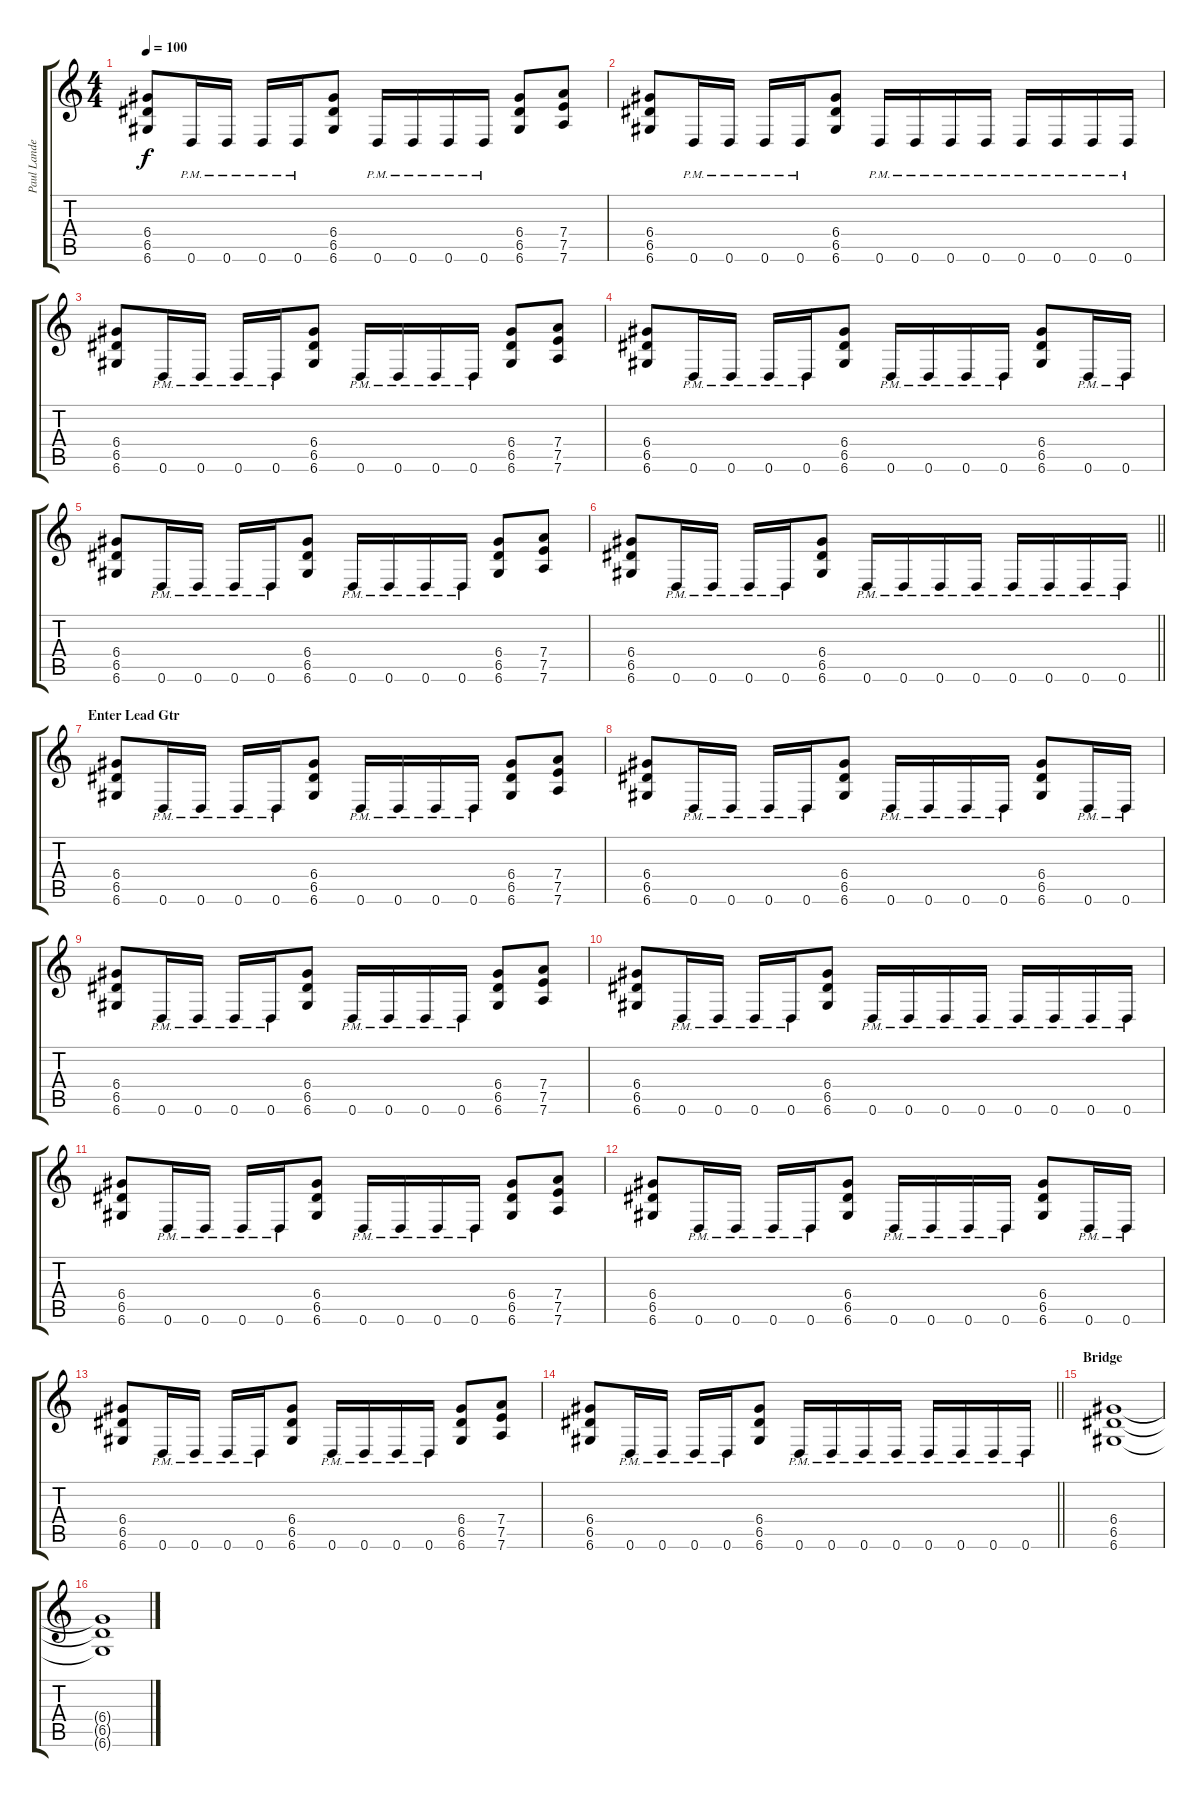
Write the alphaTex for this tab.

\track ("Paul Landers" "Paul Lande") {instrument distortionguitar}
\staff {score tabs}
\tuning (E4 B3 G3 D3 A2 D2) {hide}
\ts (4 4)
\tempo 100
\clef g2
\ks c
(6.4 6.5 6.6).8{dy f} 0.6{pm}.16 0.6{pm}.16 0.6{pm}.16 0.6{pm}.16 (6.4 6.5 6.6).8 0.6{pm}.16 0.6{pm}.16 0.6{pm}.16 0.6{pm}.16 (6.4 6.5 6.6).8 (7.4 7.5 7.6).8 |
(6.4 6.5 6.6).8 0.6{pm}.16 0.6{pm}.16 0.6{pm}.16 0.6{pm}.16 (6.4 6.5 6.6).8 0.6{pm}.16 0.6{pm}.16 0.6{pm}.16 0.6{pm}.16 0.6{pm}.16 0.6{pm}.16 0.6{pm}.16 0.6{pm}.16 |
(6.4 6.5 6.6).8 0.6{pm}.16 0.6{pm}.16 0.6{pm}.16 0.6{pm}.16 (6.4 6.5 6.6).8 0.6{pm}.16 0.6{pm}.16 0.6{pm}.16 0.6{pm}.16 (6.4 6.5 6.6).8 (7.4 7.5 7.6).8 |
(6.4 6.5 6.6).8 0.6{pm}.16 0.6{pm}.16 0.6{pm}.16 0.6{pm}.16 (6.4 6.5 6.6).8 0.6{pm}.16 0.6{pm}.16 0.6{pm}.16 0.6{pm}.16 (6.4 6.5 6.6).8 0.6{pm}.16 0.6{pm}.16 |
(6.4 6.5 6.6).8 0.6{pm}.16 0.6{pm}.16 0.6{pm}.16 0.6{pm}.16 (6.4 6.5 6.6).8 0.6{pm}.16 0.6{pm}.16 0.6{pm}.16 0.6{pm}.16 (6.4 6.5 6.6).8 (7.4 7.5 7.6).8 |
\barLineRight lightlight
(6.4 6.5 6.6).8 0.6{pm}.16 0.6{pm}.16 0.6{pm}.16 0.6{pm}.16 (6.4 6.5 6.6).8 0.6{pm}.16 0.6{pm}.16 0.6{pm}.16 0.6{pm}.16 0.6{pm}.16 0.6{pm}.16 0.6{pm}.16 0.6{pm}.16 |
\section ("" "Enter Lead Gtr")
(6.4 6.5 6.6).8 0.6{pm}.16 0.6{pm}.16 0.6{pm}.16 0.6{pm}.16 (6.4 6.5 6.6).8 0.6{pm}.16 0.6{pm}.16 0.6{pm}.16 0.6{pm}.16 (6.4 6.5 6.6).8 (7.4 7.5 7.6).8 |
(6.4 6.5 6.6).8 0.6{pm}.16 0.6{pm}.16 0.6{pm}.16 0.6{pm}.16 (6.4 6.5 6.6).8 0.6{pm}.16 0.6{pm}.16 0.6{pm}.16 0.6{pm}.16 (6.4 6.5 6.6).8 0.6{pm}.16 0.6{pm}.16 |
(6.4 6.5 6.6).8 0.6{pm}.16 0.6{pm}.16 0.6{pm}.16 0.6{pm}.16 (6.4 6.5 6.6).8 0.6{pm}.16 0.6{pm}.16 0.6{pm}.16 0.6{pm}.16 (6.4 6.5 6.6).8 (7.4 7.5 7.6).8 |
(6.4 6.5 6.6).8 0.6{pm}.16 0.6{pm}.16 0.6{pm}.16 0.6{pm}.16 (6.4 6.5 6.6).8 0.6{pm}.16 0.6{pm}.16 0.6{pm}.16 0.6{pm}.16 0.6{pm}.16 0.6{pm}.16 0.6{pm}.16 0.6{pm}.16 |
(6.4 6.5 6.6).8 0.6{pm}.16 0.6{pm}.16 0.6{pm}.16 0.6{pm}.16 (6.4 6.5 6.6).8 0.6{pm}.16 0.6{pm}.16 0.6{pm}.16 0.6{pm}.16 (6.4 6.5 6.6).8 (7.4 7.5 7.6).8 |
(6.4 6.5 6.6).8 0.6{pm}.16 0.6{pm}.16 0.6{pm}.16 0.6{pm}.16 (6.4 6.5 6.6).8 0.6{pm}.16 0.6{pm}.16 0.6{pm}.16 0.6{pm}.16 (6.4 6.5 6.6).8 0.6{pm}.16 0.6{pm}.16 |
(6.4 6.5 6.6).8 0.6{pm}.16 0.6{pm}.16 0.6{pm}.16 0.6{pm}.16 (6.4 6.5 6.6).8 0.6{pm}.16 0.6{pm}.16 0.6{pm}.16 0.6{pm}.16 (6.4 6.5 6.6).8 (7.4 7.5 7.6).8 |
\barLineRight lightlight
(6.4 6.5 6.6).8 0.6{pm}.16 0.6{pm}.16 0.6{pm}.16 0.6{pm}.16 (6.4 6.5 6.6).8 0.6{pm}.16 0.6{pm}.16 0.6{pm}.16 0.6{pm}.16 0.6{pm}.16 0.6{pm}.16 0.6{pm}.16 0.6{pm}.16 |
\section ("" "Bridge")
(6.4 6.5 6.6).1{volume 0} |
(6.4{t} 6.5{t} 6.6{t}).1
